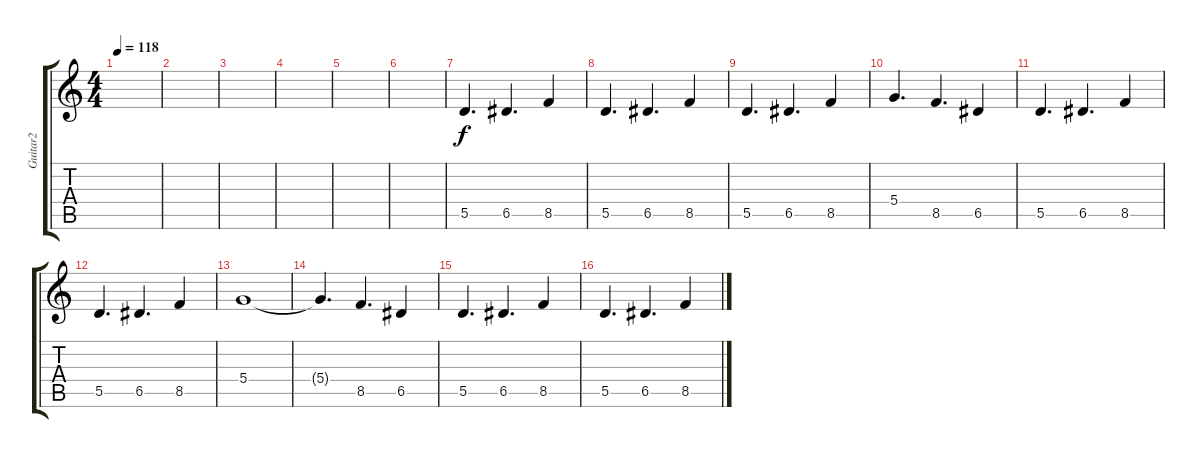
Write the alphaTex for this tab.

\track ("Guitar2" "Guitar2") {instrument distortionguitar}
\staff {score tabs}
\tuning (E4 B3 G3 D3 A2 E2) {hide}
\ts (4 4)
\tempo 118
\clef g2
\ks c
|
|
|
|
|
|
5.5.4{d} 6.5.4{d} 8.5.4 |
5.5.4{d} 6.5.4{d} 8.5.4 |
5.5.4{d} 6.5.4{d} 8.5.4 |
5.4.4{d} 8.5.4{d} 6.5.4 |
5.5.4{d} 6.5.4{d} 8.5.4 |
5.5.4{d} 6.5.4{d} 8.5.4 |
5.4.1 |
5.4{t}.4{d} 8.5.4{d} 6.5.4 |
5.5.4{d} 6.5.4{d} 8.5.4 |
5.5.4{d} 6.5.4{d} 8.5.4
